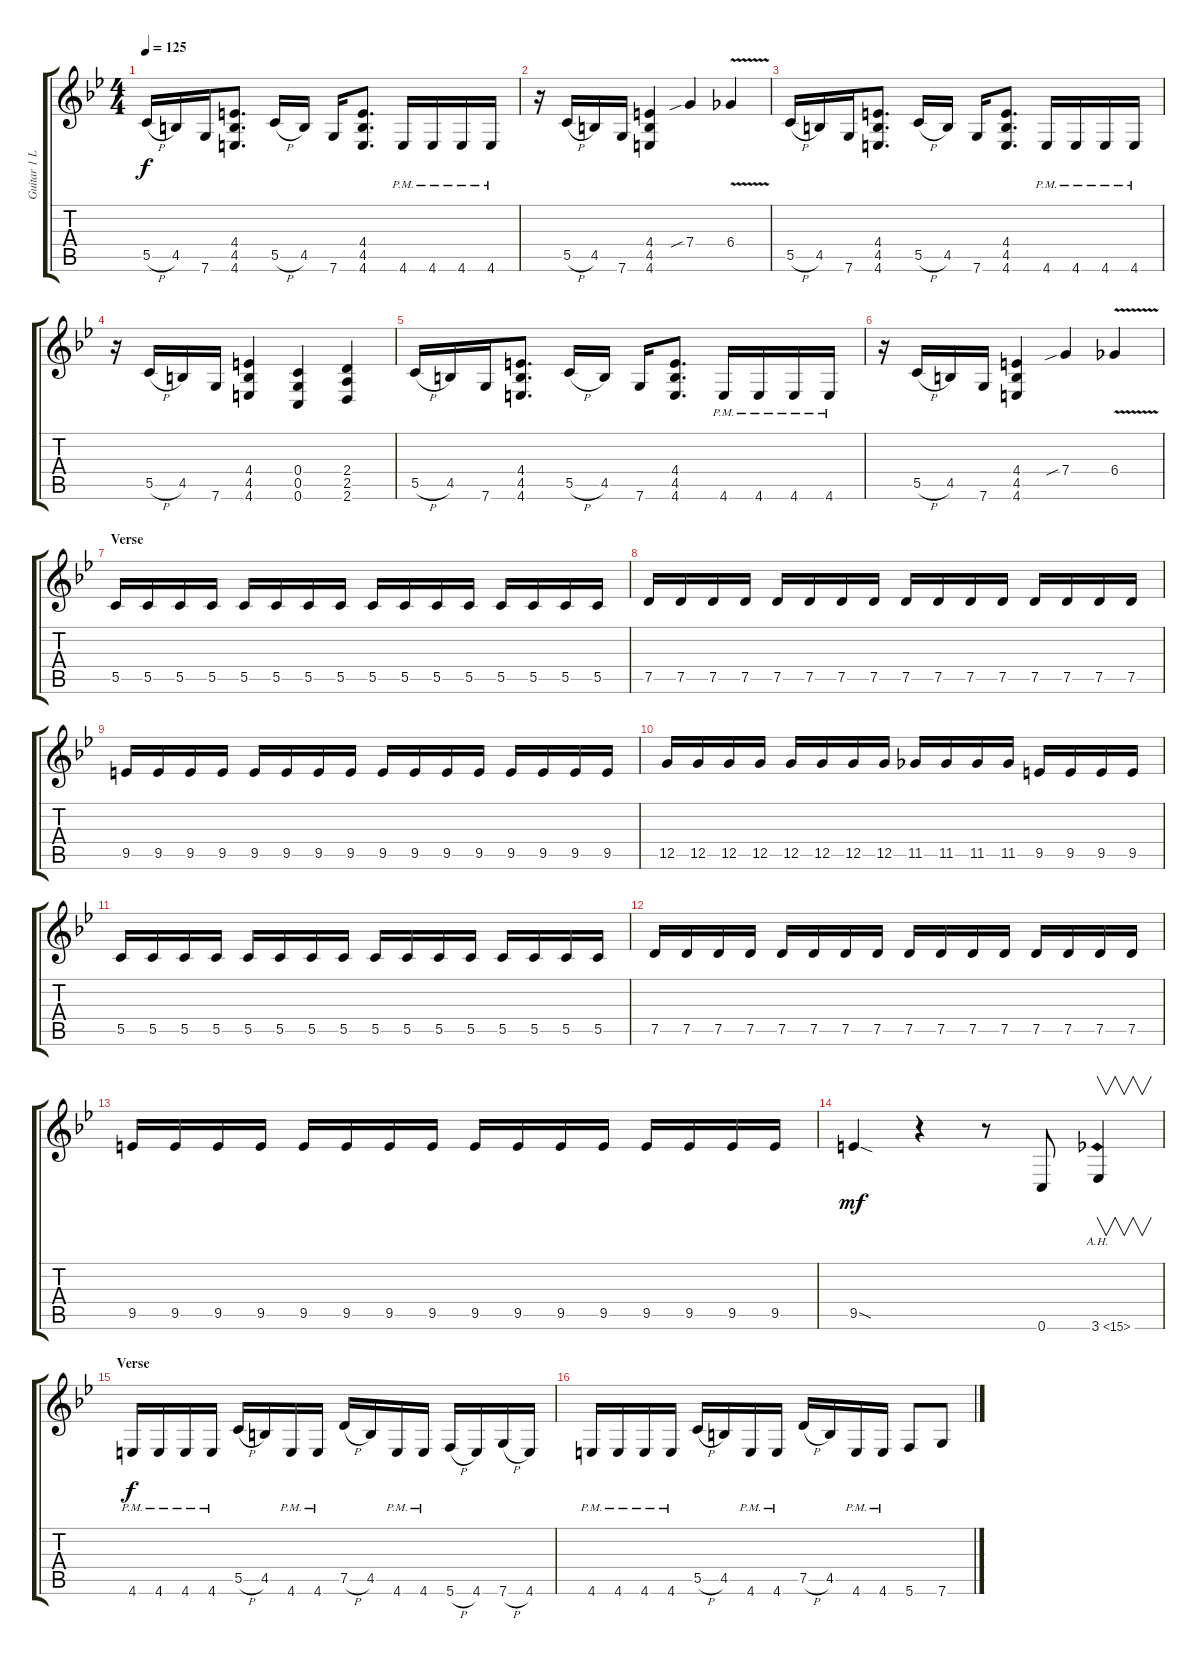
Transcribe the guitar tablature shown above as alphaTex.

\track ("Guitar 1 Left" "Guitar 1 L") {instrument distortionguitar}
\staff {score tabs}
\tuning (D4 A3 F3 C3 G2 C2) {hide}
\ts (4 4)
\tempo 125
\clef g2
\ks bb
5.5{h}.16{dy f} 4.5.16 7.6.16 (4.4 4.5 4.6).8{d} 5.5{h}.16 4.5.16 7.6.16 (4.4 4.5 4.6).8{d} 4.6{pm}.16 4.6{pm}.16 4.6{pm}.16 4.6{pm}.16 |
r.16 5.5{h}.16 4.5.16 7.6.16 (4.4 4.5 4.6).4 7.4{sib}.4 6.4{v}.4 |
5.5{h}.16 4.5.16 7.6.16 (4.4 4.5 4.6).8{d} 5.5{h}.16 4.5.16 7.6.16 (4.4 4.5 4.6).8{d} 4.6{pm}.16 4.6{pm}.16 4.6{pm}.16 4.6{pm}.16 |
r.16 5.5{h}.16 4.5.16 7.6.16 (4.4 4.5 4.6).4 (0.4 0.5 0.6).4 (2.4 2.5 2.6).4 |
5.5{h}.16 4.5.16 7.6.16 (4.4 4.5 4.6).8{d} 5.5{h}.16 4.5.16 7.6.16 (4.4 4.5 4.6).8{d} 4.6{pm}.16 4.6{pm}.16 4.6{pm}.16 4.6{pm}.16 |
r.16 5.5{h}.16 4.5.16 7.6.16 (4.4 4.5 4.6).4 7.4{sib}.4 6.4{v}.4 |
\section ("" "Verse")
5.5.16 5.5.16 5.5.16 5.5.16 5.5.16 5.5.16 5.5.16 5.5.16 5.5.16 5.5.16 5.5.16 5.5.16 5.5.16 5.5.16 5.5.16 5.5.16 |
7.5.16 7.5.16 7.5.16 7.5.16 7.5.16 7.5.16 7.5.16 7.5.16 7.5.16 7.5.16 7.5.16 7.5.16 7.5.16 7.5.16 7.5.16 7.5.16 |
9.5.16 9.5.16 9.5.16 9.5.16 9.5.16 9.5.16 9.5.16 9.5.16 9.5.16 9.5.16 9.5.16 9.5.16 9.5.16 9.5.16 9.5.16 9.5.16 |
12.5.16 12.5.16 12.5.16 12.5.16 12.5.16 12.5.16 12.5.16 12.5.16 11.5.16 11.5.16 11.5.16 11.5.16 9.5.16 9.5.16 9.5.16 9.5.16 |
5.5.16 5.5.16 5.5.16 5.5.16 5.5.16 5.5.16 5.5.16 5.5.16 5.5.16 5.5.16 5.5.16 5.5.16 5.5.16 5.5.16 5.5.16 5.5.16 |
7.5.16 7.5.16 7.5.16 7.5.16 7.5.16 7.5.16 7.5.16 7.5.16 7.5.16 7.5.16 7.5.16 7.5.16 7.5.16 7.5.16 7.5.16 7.5.16 |
9.5.16 9.5.16 9.5.16 9.5.16 9.5.16 9.5.16 9.5.16 9.5.16 9.5.16 9.5.16 9.5.16 9.5.16 9.5.16 9.5.16 9.5.16 9.5.16 |
9.5{sod}.4{dy mf} r.4 r.8 0.6.8 3.6{ah 12}.4{v} |
\section ("" "Verse")
4.6{pm}.16{dy f} 4.6{pm}.16 4.6{pm}.16 4.6{pm}.16 5.5{h}.16 4.5.16 4.6{pm}.16 4.6{pm}.16 7.5{h}.16 4.5.16 4.6{pm}.16 4.6{pm}.16 5.6{h}.16 4.6.16 7.6{h}.16 4.6.16 |
4.6{pm}.16 4.6{pm}.16 4.6{pm}.16 4.6{pm}.16 5.5{h}.16 4.5.16 4.6{pm}.16 4.6{pm}.16 7.5{h}.16 4.5.16 4.6{pm}.16 4.6{pm}.16 5.6.8 7.6.8
